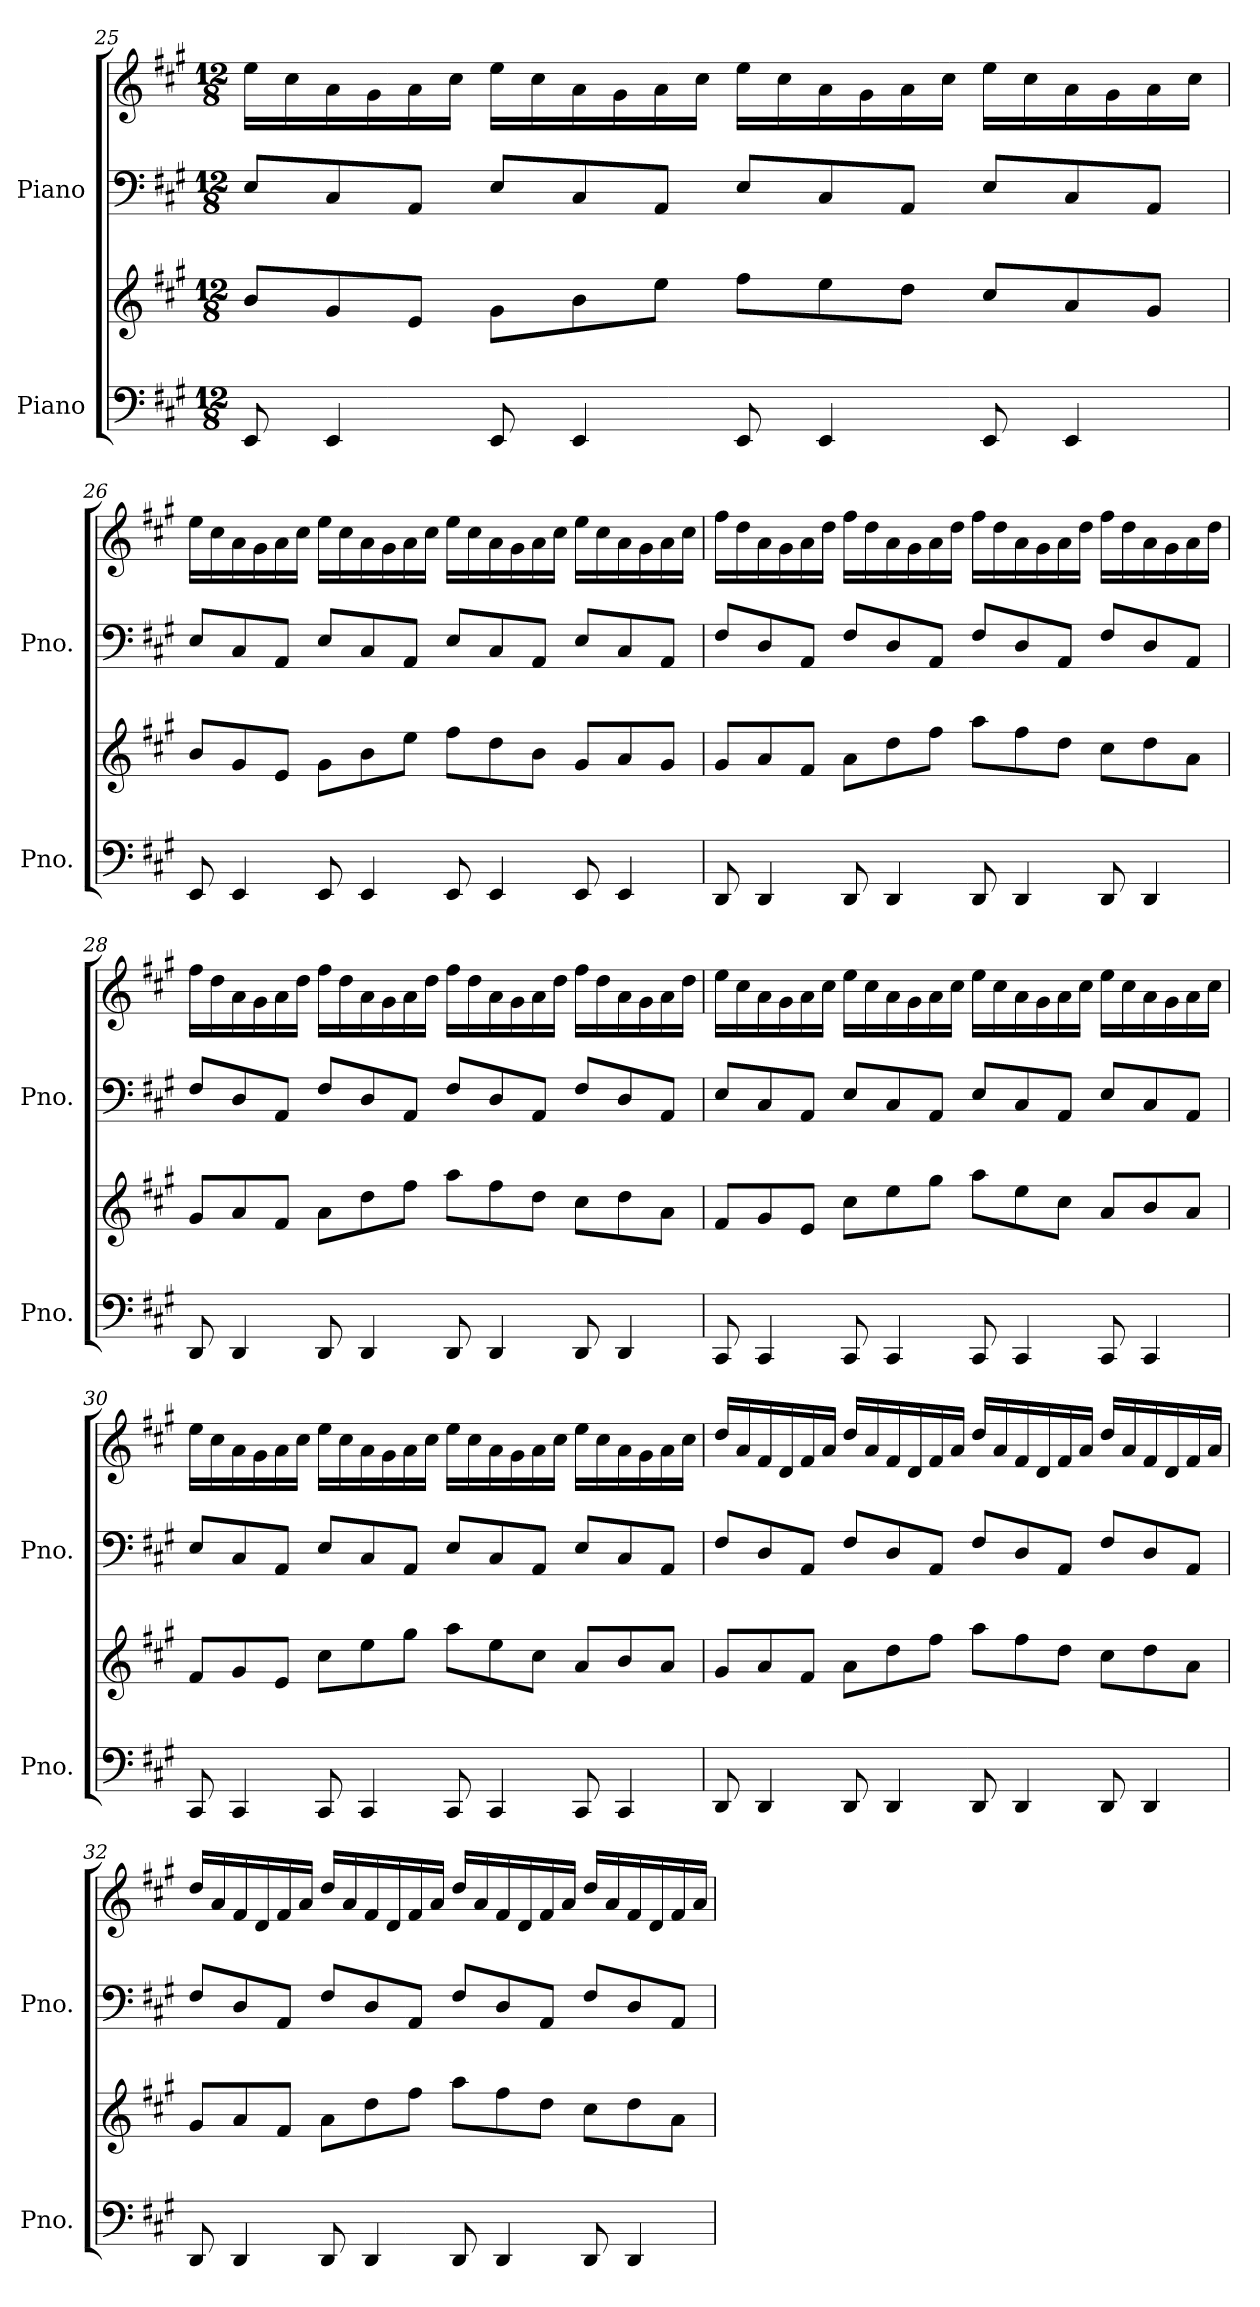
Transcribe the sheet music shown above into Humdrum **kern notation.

**kern	**kern	**kern	**kern
*part2	*part2	*part1	*part1
*staff4	*staff3	*staff2	*staff1
*I"Piano	*	*I"Piano	*
*I'Pno.	*	*I'Pno.	*
!!LO:LB:g=z
*clefF4	*clefG2	*clefF4	*clefG2
*k[f#c#g#]	*k[f#c#g#]	*k[f#c#g#]	*k[f#c#g#]
*M12/8	*M12/8	*M12/8	*M12/8
=25	=25	=25	=25
8EE/	8b/L	8E/L	16ee\LL
.	.	.	16cc#\
4EE/	8g#/	8C#/	16a\
.	.	.	16g#\
.	8e/J	8AA/J	16a\
.	.	.	16cc#\JJ
8EE/	8g#\L	8E/L	16ee\LL
.	.	.	16cc#\
4EE/	8b\	8C#/	16a\
.	.	.	16g#\
.	8ee\J	8AA/J	16a\
.	.	.	16cc#\JJ
8EE/	8ff#\L	8E/L	16ee\LL
.	.	.	16cc#\
4EE/	8ee\	8C#/	16a\
.	.	.	16g#\
.	8dd\J	8AA/J	16a\
.	.	.	16cc#\JJ
8EE/	8cc#/L	8E/L	16ee\LL
.	.	.	16cc#\
4EE/	8a/	8C#/	16a\
.	.	.	16g#\
.	8g#/J	8AA/J	16a\
.	.	.	16cc#\JJ
!!LO:LB:g=z
=26	=26	=26	=26
8EE/	8b/L	8E/L	16ee\LL
.	.	.	16cc#\
4EE/	8g#/	8C#/	16a\
.	.	.	16g#\
.	8e/J	8AA/J	16a\
.	.	.	16cc#\JJ
8EE/	8g#\L	8E/L	16ee\LL
.	.	.	16cc#\
4EE/	8b\	8C#/	16a\
.	.	.	16g#\
.	8ee\J	8AA/J	16a\
.	.	.	16cc#\JJ
8EE/	8ff#\L	8E/L	16ee\LL
.	.	.	16cc#\
4EE/	8dd\	8C#/	16a\
.	.	.	16g#\
.	8b\J	8AA/J	16a\
.	.	.	16cc#\JJ
8EE/	8g#/L	8E/L	16ee\LL
.	.	.	16cc#\
4EE/	8a/	8C#/	16a\
.	.	.	16g#\
.	8g#/J	8AA/J	16a\
.	.	.	16cc#\JJ
!!LO:PB:g=z
=27	=27	=27	=27
8DD/	8g#/L	8F#/L	16ff#\LL
.	.	.	16dd\
4DD/	8a/	8D/	16a\
.	.	.	16g#\
.	8f#/J	8AA/J	16a\
.	.	.	16dd\JJ
8DD/	8a\L	8F#/L	16ff#\LL
.	.	.	16dd\
4DD/	8dd\	8D/	16a\
.	.	.	16g#\
.	8ff#\J	8AA/J	16a\
.	.	.	16dd\JJ
8DD/	8aa\L	8F#/L	16ff#\LL
.	.	.	16dd\
4DD/	8ff#\	8D/	16a\
.	.	.	16g#\
.	8dd\J	8AA/J	16a\
.	.	.	16dd\JJ
8DD/	8cc#\L	8F#/L	16ff#\LL
.	.	.	16dd\
4DD/	8dd\	8D/	16a\
.	.	.	16g#\
.	8a\J	8AA/J	16a\
.	.	.	16dd\JJ
!!LO:LB:g=z
=28	=28	=28	=28
8DD/	8g#/L	8F#/L	16ff#\LL
.	.	.	16dd\
4DD/	8a/	8D/	16a\
.	.	.	16g#\
.	8f#/J	8AA/J	16a\
.	.	.	16dd\JJ
8DD/	8a\L	8F#/L	16ff#\LL
.	.	.	16dd\
4DD/	8dd\	8D/	16a\
.	.	.	16g#\
.	8ff#\J	8AA/J	16a\
.	.	.	16dd\JJ
8DD/	8aa\L	8F#/L	16ff#\LL
.	.	.	16dd\
4DD/	8ff#\	8D/	16a\
.	.	.	16g#\
.	8dd\J	8AA/J	16a\
.	.	.	16dd\JJ
8DD/	8cc#\L	8F#/L	16ff#\LL
.	.	.	16dd\
4DD/	8dd\	8D/	16a\
.	.	.	16g#\
.	8a\J	8AA/J	16a\
.	.	.	16dd\JJ
!!LO:LB:g=z
=29	=29	=29	=29
8CC#/	8f#/L	8E/L	16ee\LL
.	.	.	16cc#\
4CC#/	8g#/	8C#/	16a\
.	.	.	16g#\
.	8e/J	8AA/J	16a\
.	.	.	16cc#\JJ
8CC#/	8cc#\L	8E/L	16ee\LL
.	.	.	16cc#\
4CC#/	8ee\	8C#/	16a\
.	.	.	16g#\
.	8gg#\J	8AA/J	16a\
.	.	.	16cc#\JJ
8CC#/	8aa\L	8E/L	16ee\LL
.	.	.	16cc#\
4CC#/	8ee\	8C#/	16a\
.	.	.	16g#\
.	8cc#\J	8AA/J	16a\
.	.	.	16cc#\JJ
8CC#/	8a/L	8E/L	16ee\LL
.	.	.	16cc#\
4CC#/	8b/	8C#/	16a\
.	.	.	16g#\
.	8a/J	8AA/J	16a\
.	.	.	16cc#\JJ
!!LO:PB:g=z
=30	=30	=30	=30
8CC#/	8f#/L	8E/L	16ee\LL
.	.	.	16cc#\
4CC#/	8g#/	8C#/	16a\
.	.	.	16g#\
.	8e/J	8AA/J	16a\
.	.	.	16cc#\JJ
8CC#/	8cc#\L	8E/L	16ee\LL
.	.	.	16cc#\
4CC#/	8ee\	8C#/	16a\
.	.	.	16g#\
.	8gg#\J	8AA/J	16a\
.	.	.	16cc#\JJ
8CC#/	8aa\L	8E/L	16ee\LL
.	.	.	16cc#\
4CC#/	8ee\	8C#/	16a\
.	.	.	16g#\
.	8cc#\J	8AA/J	16a\
.	.	.	16cc#\JJ
8CC#/	8a/L	8E/L	16ee\LL
.	.	.	16cc#\
4CC#/	8b/	8C#/	16a\
.	.	.	16g#\
.	8a/J	8AA/J	16a\
.	.	.	16cc#\JJ
!!LO:LB:g=z
=31	=31	=31	=31
8DD/	8g#/L	8F#/L	16dd/LL
.	.	.	16a/
4DD/	8a/	8D/	16f#/
.	.	.	16d/
.	8f#/J	8AA/J	16f#/
.	.	.	16a/JJ
8DD/	8a\L	8F#/L	16dd/LL
.	.	.	16a/
4DD/	8dd\	8D/	16f#/
.	.	.	16d/
.	8ff#\J	8AA/J	16f#/
.	.	.	16a/JJ
8DD/	8aa\L	8F#/L	16dd/LL
.	.	.	16a/
4DD/	8ff#\	8D/	16f#/
.	.	.	16d/
.	8dd\J	8AA/J	16f#/
.	.	.	16a/JJ
8DD/	8cc#\L	8F#/L	16dd/LL
.	.	.	16a/
4DD/	8dd\	8D/	16f#/
.	.	.	16d/
.	8a\J	8AA/J	16f#/
.	.	.	16a/JJ
!!LO:LB:g=z
=32	=32	=32	=32
8DD/	8g#/L	8F#/L	16dd/LL
.	.	.	16a/
4DD/	8a/	8D/	16f#/
.	.	.	16d/
.	8f#/J	8AA/J	16f#/
.	.	.	16a/JJ
8DD/	8a\L	8F#/L	16dd/LL
.	.	.	16a/
4DD/	8dd\	8D/	16f#/
.	.	.	16d/
.	8ff#\J	8AA/J	16f#/
.	.	.	16a/JJ
8DD/	8aa\L	8F#/L	16dd/LL
.	.	.	16a/
4DD/	8ff#\	8D/	16f#/
.	.	.	16d/
.	8dd\J	8AA/J	16f#/
.	.	.	16a/JJ
8DD/	8cc#\L	8F#/L	16dd/LL
.	.	.	16a/
4DD/	8dd\	8D/	16f#/
.	.	.	16d/
.	8a\J	8AA/J	16f#/
.	.	.	16a/JJ
=	=	=	=
*-	*-	*-	*-
